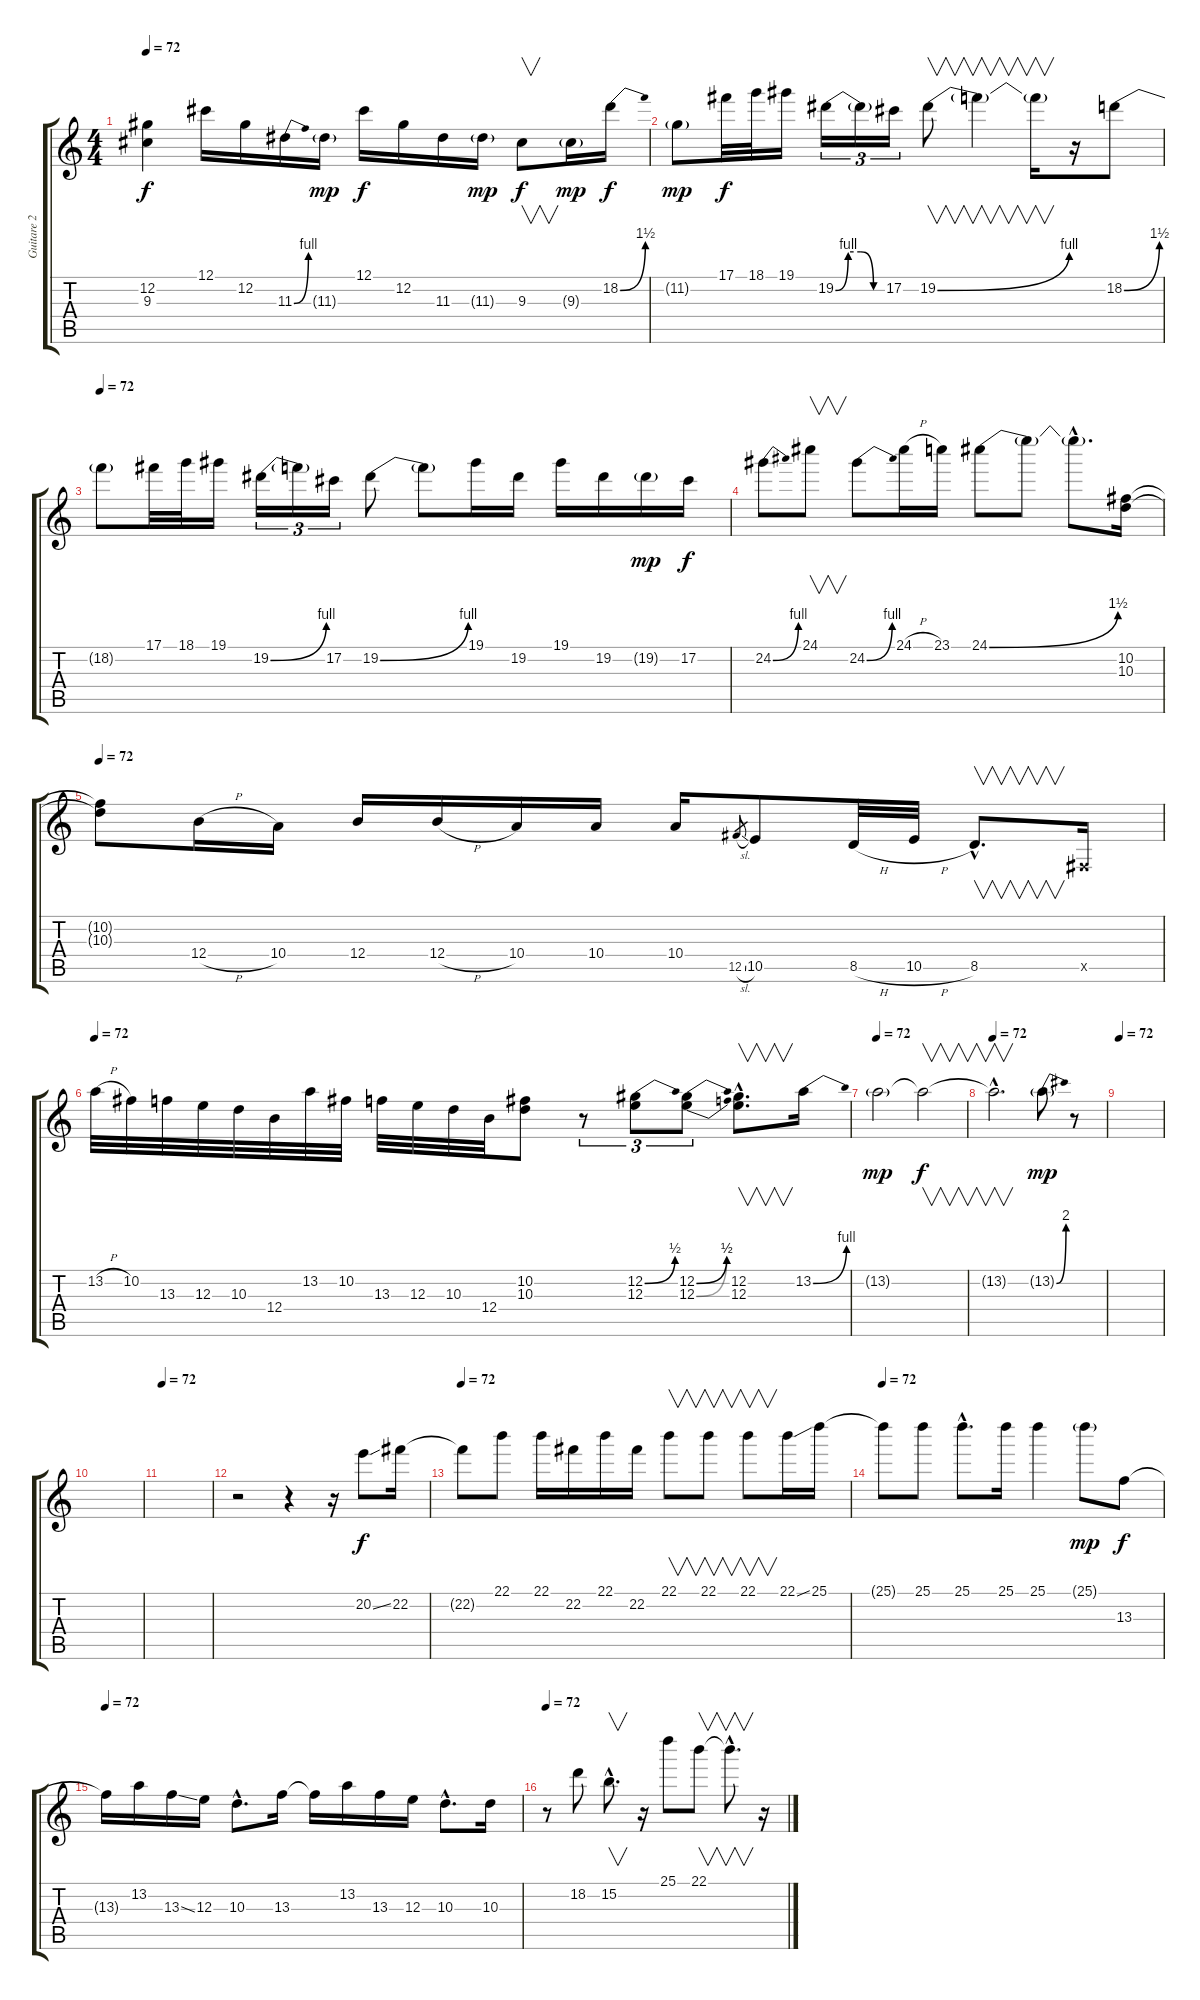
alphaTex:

\track ("Guitare 2" "Guitare 2") {instrument overdrivenguitar}
\staff {score tabs}
\tuning (Db4 Ab3 E3 B2 Gb2 Db2) {hide}
\ts (4 4)
\tempo 72
\clef g2
\ks c
(12.2{t} 9.3{t}).4{dy f} 12.1.16 12.2.16 11.3{be (bend 0 0 60 4)}.16 11.3{g}.16{dy mp} 12.1.16{dy f} 12.2.16 11.3.16 11.3{g}.16{dy mp} 9.3.8{v dy f} 9.3{g}.16{dy mp} 18.2{be (bend 0 0 60 6)}.16{dy f} |
11.2{g}.8{dy mp} 17.1.32{dy f} 18.1.32 19.1.16 19.2{be (custom 0 0 15 4 30 4 45 0 60 0)}.16{tu (3 2)} 19.2{t}.16{tu (3 2)} 17.2.16{tu (3 2)} 19.2{be (bend 0 0 60 4)}.8{v} 19.2{t}.4{v} 19.2{t}.16{v} r.16 18.2{be (bend 0 0 60 6)}.8 |
\tempo 72
18.2{t}.8 17.1.32 18.1.32 19.1.16 19.2{be (bend 0 0 60 4)}.16{tu (3 2)} 19.2{t}.16{tu (3 2)} 17.2.16{tu (3 2)} 19.2{be (bend 0 0 60 4)}.8 19.2{t}.8 19.1.16 19.2.16 19.1.16 19.2.16 19.2{g}.16{dy mp} 17.2.16{dy f} |
24.2{be (bend 0 0 60 4)}.8 24.1.8{v} 24.2{be (bend 0 0 60 4)}.8 24.1{h}.16 23.1.16 24.1{be (bend 0 0 60 6)}.8 24.1{t}.8 24.1{hac t}.8{d} (10.2 10.3).16 |
\tempo 72
(10.2{t} 10.3{t}).8 12.4{h}.16 10.4.16 12.4.16 12.4{h}.16 10.4.16 10.4.16 10.4.16 12.5{sl}.8{gr} 10.5.8 8.5{h}.32 10.5{h}.32 8.5{hac}.8{v d} 0.5{x}.16 |
\tempo 72
13.2{h}.32 10.2.32 13.3.32 12.3.32 10.3.32 12.4.32 13.2.32 10.2.32 13.3.32 12.3.32 10.3.32 12.4.32 (10.2 10.3).8 r.8{tu (3 2)} (12.2{be (bend 0 0 60 2)} 12.3).8{tu (3 2)} (12.2{be (bend 0 0 60 2)} 12.3{be (bend 0 0 60 2)}).8{tu (3 2)} (12.2{hac} 12.3{hac}).8{v d} 13.2{be (bend 0 0 60 4)}.16 |
\tempo 72
13.2{g}.2{dy mp} 13.2{t}.2{v dy f} |
\tempo 72
13.2{hac t}.2{v d} 13.2{be (bend 0 0 60 8) g}.8{dy mp} r.8 |
\tempo 72
|
|
\tempo 72
|
r.2 r.4 r.16 20.2{ss}.8{dy f} 22.2.16 |
\tempo 72
22.2{t}.8 22.1.8 22.1.16 22.2.16 22.1.16 22.2.16 22.1.8{v} 22.1.8{v} 22.1.8{v} 22.1{ss}.16 25.1.16 |
\tempo 72
25.1{t}.8 25.1.8 25.1{hac}.8{d} 25.1.16 25.1.4 25.1{g}.8{dy mp} 13.3.8{dy f} |
\tempo 72
13.3{t}.16 13.2.16 13.3{ss}.16 12.3.16 10.3{hac}.8{d} 13.3.16 13.3{t}.16 13.2.16 13.3.16 12.3.16 10.3{hac}.8{d} 10.3.16 |
\tempo 72
r.8 18.2.8 15.2{hac}.8{v d} r.16 25.1.8 22.1.8{v} 22.1{hac t}.8{v d} r.16
